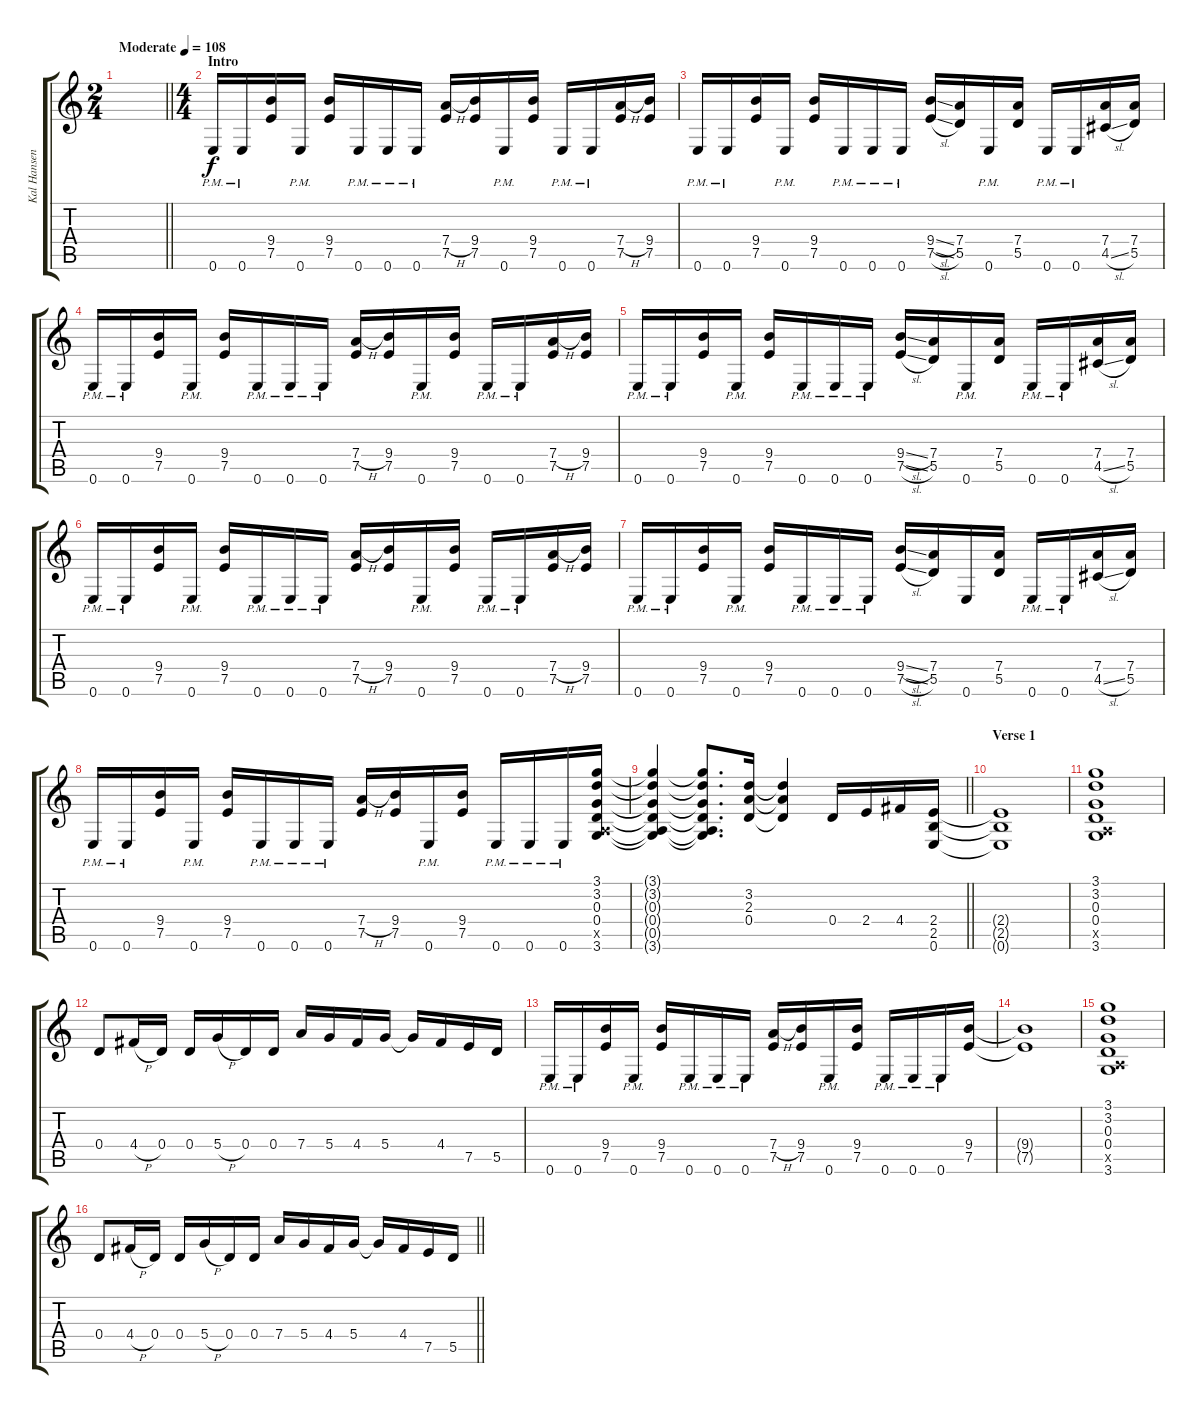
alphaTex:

\track ("Kal Hansen Guitar" "Kal Hansen") {instrument distortionguitar}
\staff {score tabs}
\tuning (E4 B3 G3 D3 A2 E2) {hide}
\ts (2 4)
\tempo (108 "Moderate")
\clef g2
\barLineRight lightlight
\ks c
|
\ts (4 4)
\section ("" "Intro")
0.6{pm}.16 0.6{pm}.16 (9.4 7.5).16 0.6{pm}.16 (9.4 7.5).16 0.6{pm}.16 0.6{pm}.16 0.6{pm}.16 (7.4{h} 7.5).16 (9.4 7.5).16 0.6{pm}.16 (9.4 7.5).16 0.6{pm}.16 0.6{pm}.16 (7.4{h} 7.5).16 (9.4 7.5).16 |
0.6{pm}.16 0.6{pm}.16 (9.4 7.5).16 0.6{pm}.16 (9.4 7.5).16 0.6{pm}.16 0.6{pm}.16 0.6{pm}.16 (9.4{sl} 7.5{sl}).16 (7.4 5.5).16 0.6{pm}.16 (7.4 5.5).16 0.6{pm}.16 0.6{pm}.16 (7.4 4.5{sl}).16 (7.4 5.5).16 |
0.6{pm}.16 0.6{pm}.16 (9.4 7.5).16 0.6{pm}.16 (9.4 7.5).16 0.6{pm}.16 0.6{pm}.16 0.6{pm}.16 (7.4{h} 7.5).16 (9.4 7.5).16 0.6{pm}.16 (9.4 7.5).16 0.6{pm}.16 0.6{pm}.16 (7.4{h} 7.5).16 (9.4 7.5).16 |
0.6{pm}.16 0.6{pm}.16 (9.4 7.5).16 0.6{pm}.16 (9.4 7.5).16 0.6{pm}.16 0.6{pm}.16 0.6{pm}.16 (9.4{sl} 7.5{sl}).16 (7.4 5.5).16 0.6{pm}.16 (7.4 5.5).16 0.6{pm}.16 0.6{pm}.16 (7.4 4.5{sl}).16 (7.4 5.5).16 |
0.6{pm}.16 0.6{pm}.16 (9.4 7.5).16 0.6{pm}.16 (9.4 7.5).16 0.6{pm}.16 0.6{pm}.16 0.6{pm}.16 (7.4{h} 7.5).16 (9.4 7.5).16 0.6{pm}.16 (9.4 7.5).16 0.6{pm}.16 0.6{pm}.16 (7.4{h} 7.5).16 (9.4 7.5).16 |
0.6{pm}.16 0.6{pm}.16 (9.4 7.5).16 0.6{pm}.16 (9.4 7.5).16 0.6{pm}.16 0.6{pm}.16 0.6{pm}.16 (9.4{sl} 7.5{sl}).16 (7.4 5.5).16 0.6.16 (7.4 5.5).16 0.6{pm}.16 0.6{pm}.16 (7.4 4.5{sl}).16 (7.4 5.5).16 |
0.6{pm}.16 0.6{pm}.16 (9.4 7.5).16 0.6{pm}.16 (9.4 7.5).16 0.6{pm}.16 0.6{pm}.16 0.6{pm}.16 (7.4{h} 7.5).16 (9.4 7.5).16 0.6{pm}.16 (9.4 7.5).16 0.6{pm}.16 0.6{pm}.16 0.6{pm}.16 (3.1 3.2 0.3 0.4 0.5{x} 3.6).16 |
\barLineRight lightlight
(3.1{t} 3.2{t} 0.3{t} 0.4{t} 0.5{t} 3.6{t}).4 (3.1{t} 3.2{t} 0.3{t} 0.4{t} 0.5{t} 3.6{t}).8{d} (3.2 2.3 0.4).16 (3.2{t} 2.3{t} 0.4{t}).4 0.4.16 2.4.16 4.4.16 (2.4 2.5 0.6).16 |
\section ("" "Verse 1")
(2.4{t} 2.5{t} 0.6{t}).1 |
(3.1 3.2 0.3 0.4 0.5{x} 3.6).1 |
0.4.8 4.4{h}.16 0.4.16 0.4.16 5.4{h}.16 0.4.16 0.4.16 7.4.16 5.4.16 4.4.16 5.4.16 5.4{t}.16 4.4.16 7.5.16 5.5.16 |
0.6{pm}.16 0.6{pm}.16 (9.4 7.5).16 0.6{pm}.16 (9.4 7.5).16 0.6{pm}.16 0.6{pm}.16 0.6{pm}.16 (7.4{h} 7.5).16 (9.4 7.5).16 0.6{pm}.16 (9.4 7.5).16 0.6{pm}.16 0.6{pm}.16 0.6{pm}.16 (9.4 7.5).16 |
(9.4{t} 7.5{t}).1 |
(3.1 3.2 0.3 0.4 0.5{x} 3.6).1 |
\barLineRight lightlight
0.4.8 4.4{h}.16 0.4.16 0.4.16 5.4{h}.16 0.4.16 0.4.16 7.4.16 5.4.16 4.4.16 5.4.16 5.4{t}.16 4.4.16 7.5.16 5.5.16
